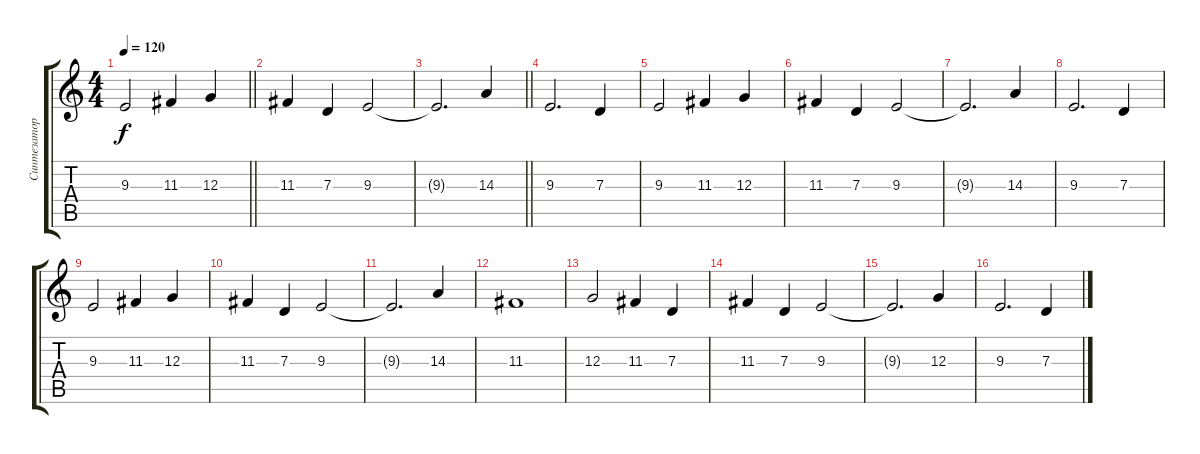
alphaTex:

\track ("Синтезатор - хор" "Синтезатор") {instrument choiraahs}
\staff {score tabs}
\tuning (E4 B3 G3 D3 A2 E2) {hide}
\ts (4 4)
\tempo 120
\clef g2
\barLineRight lightlight
\ks c
9.3.2{dy f} 11.3.4 12.3.4 |
11.3.4 7.3.4 9.3.2 |
\barLineRight lightlight
9.3{t}.2{d} 14.3.4 |
9.3.2{d} 7.3.4 |
9.3.2 11.3.4 12.3.4 |
11.3.4 7.3.4 9.3.2 |
9.3{t}.2{d} 14.3.4 |
9.3.2{d} 7.3.4 |
9.3.2 11.3.4 12.3.4 |
11.3.4 7.3.4 9.3.2 |
9.3{t}.2{d} 14.3.4 |
11.3.1 |
12.3.2 11.3.4 7.3.4 |
11.3.4 7.3.4 9.3.2 |
9.3{t}.2{d} 12.3.4 |
9.3.2{d} 7.3.4
